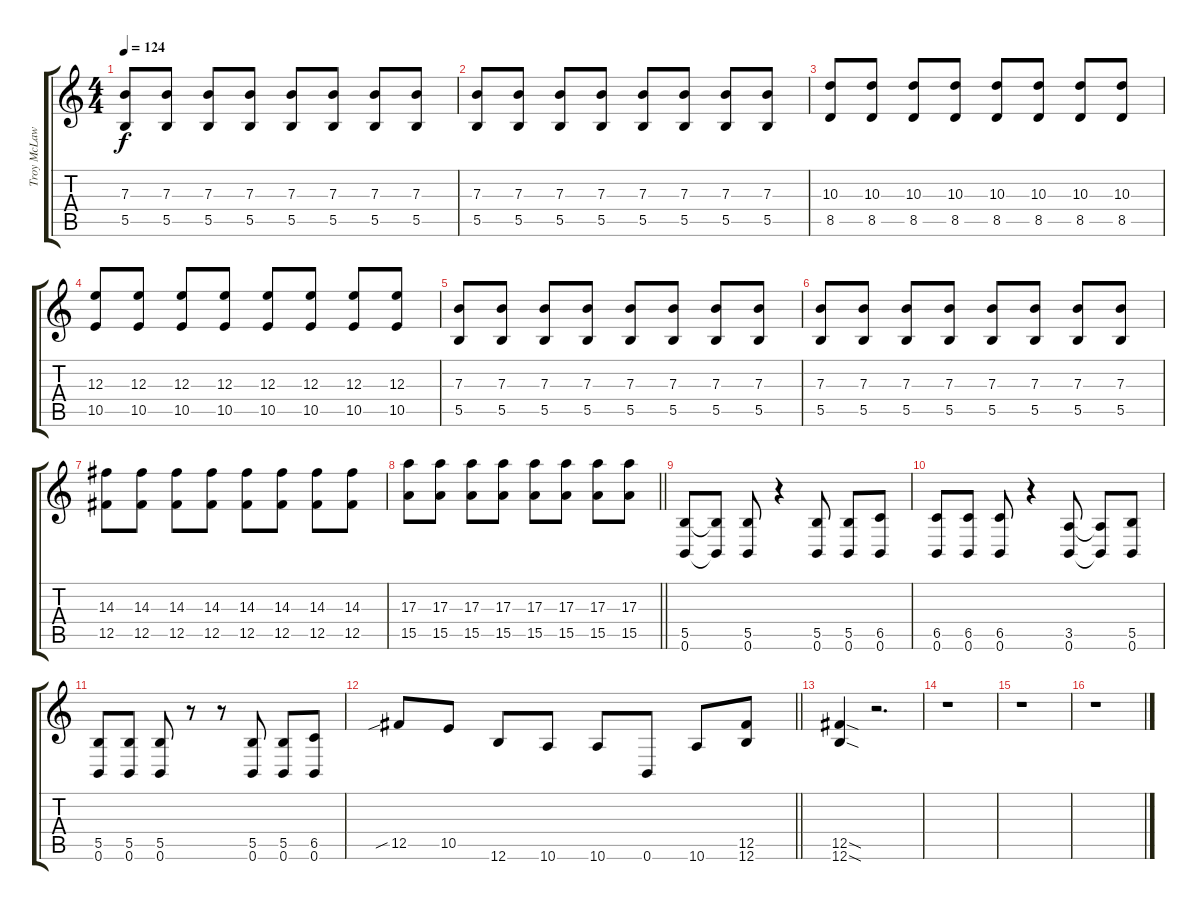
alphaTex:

\track ("Troy McLawhorn - rhythm guitar" "Troy McLaw") {instrument distortionguitar}
\staff {score tabs}
\tuning (Db4 Ab3 E3 B2 Gb2 B1) {hide}
\ts (4 4)
\tempo 124
\clef g2
\ks c
(7.3 5.5).8{dy f} (7.3 5.5).8 (7.3 5.5).8 (7.3 5.5).8 (7.3 5.5).8 (7.3 5.5).8 (7.3 5.5).8 (7.3 5.5).8 |
(7.3 5.5).8 (7.3 5.5).8 (7.3 5.5).8 (7.3 5.5).8 (7.3 5.5).8 (7.3 5.5).8 (7.3 5.5).8 (7.3 5.5).8 |
(10.3 8.5).8 (10.3 8.5).8 (10.3 8.5).8 (10.3 8.5).8 (10.3 8.5).8 (10.3 8.5).8 (10.3 8.5).8 (10.3 8.5).8 |
(12.3 10.5).8 (12.3 10.5).8 (12.3 10.5).8 (12.3 10.5).8 (12.3 10.5).8 (12.3 10.5).8 (12.3 10.5).8 (12.3 10.5).8 |
(7.3 5.5).8 (7.3 5.5).8 (7.3 5.5).8 (7.3 5.5).8 (7.3 5.5).8 (7.3 5.5).8 (7.3 5.5).8 (7.3 5.5).8 |
(7.3 5.5).8 (7.3 5.5).8 (7.3 5.5).8 (7.3 5.5).8 (7.3 5.5).8 (7.3 5.5).8 (7.3 5.5).8 (7.3 5.5).8 |
(14.3 12.5).8 (14.3 12.5).8 (14.3 12.5).8 (14.3 12.5).8 (14.3 12.5).8 (14.3 12.5).8 (14.3 12.5).8 (14.3 12.5).8 |
\barLineRight lightlight
(17.3 15.5).8 (17.3 15.5).8 (17.3 15.5).8 (17.3 15.5).8 (17.3 15.5).8 (17.3 15.5).8 (17.3 15.5).8 (17.3 15.5).8 |
\section ("" "")
(5.5 0.6).8 (5.5{t} 0.6{t}).8 (5.5 0.6).8 r.4 (5.5 0.6).8 (5.5 0.6).8 (6.5 0.6).8 |
(6.5 0.6).8 (6.5 0.6).8 (6.5 0.6).8 r.4 (3.5 0.6).8 (3.5{t} 0.6{t}).8 (5.5 0.6).8 |
(5.5 0.6).8 (5.5 0.6).8 (5.5 0.6).8 r.8 r.8 (5.5 0.6).8 (5.5 0.6).8 (6.5 0.6).8 |
\barLineRight lightlight
12.5{sib}.8 10.5.8 12.6.8 10.6.8 10.6.8 0.6.8 10.6.8 (12.5 12.6).8 |
(12.5{sod} 12.6{sod}).4 r.2{d} |
r.1 |
r.1 |
r.1
